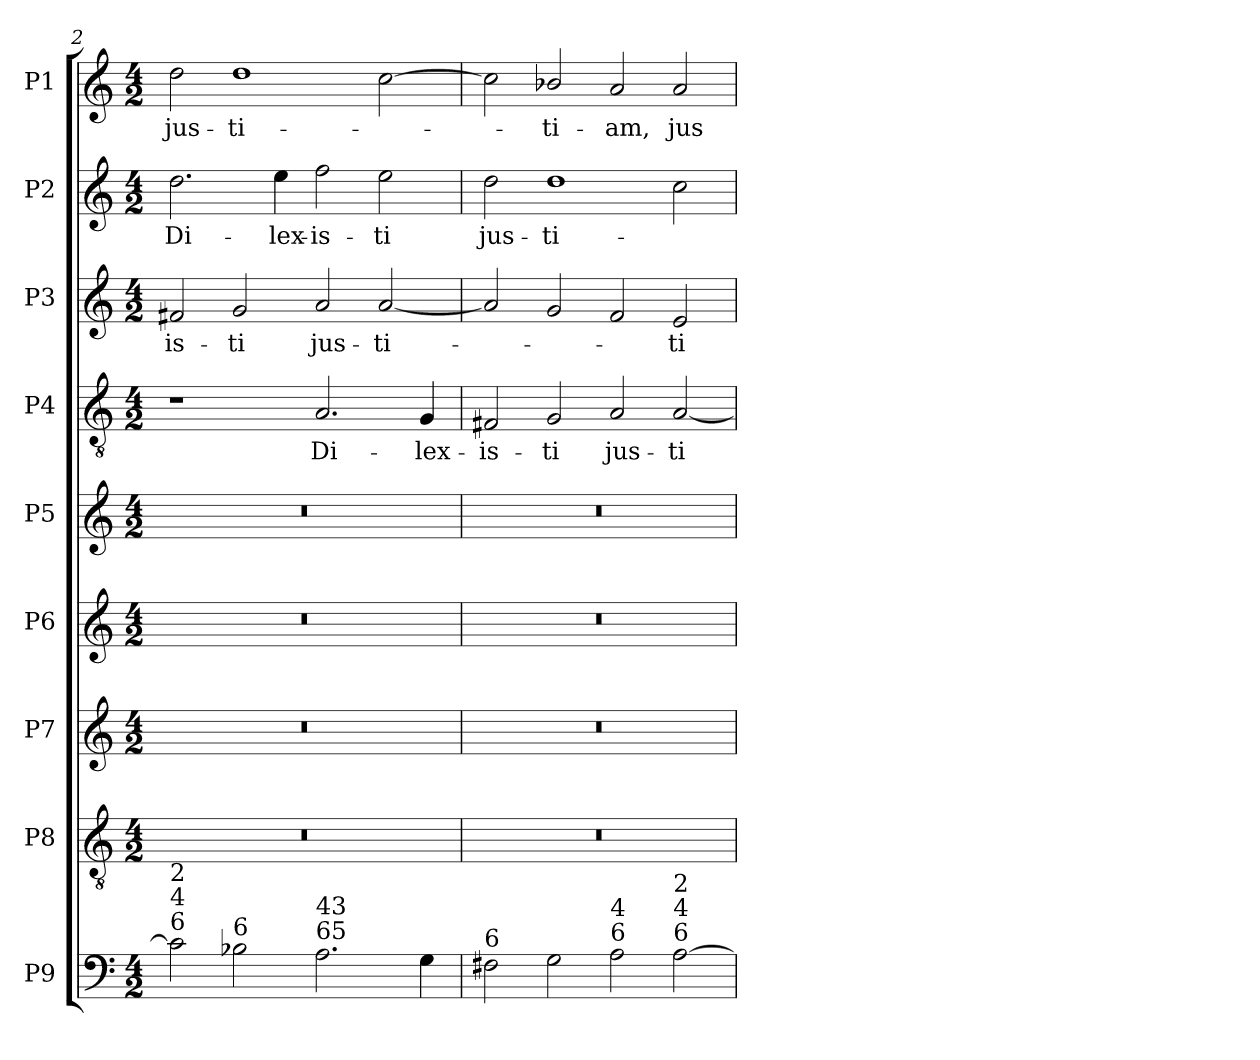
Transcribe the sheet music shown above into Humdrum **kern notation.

**kern	**kern	**kern	**kern	**kern	**kern	**text	**kern	**text	**kern	**text	**kern	**text
*part9	*part8	*part7	*part6	*part5	*part4	*part4	*part3	*part3	*part2	*part2	*part1	*part1
*staff9	*staff8	*staff7	*staff6	*staff5	*staff4	*staff4	*staff3	*staff3	*staff2	*staff2	*staff1	*staff1
*I"P9	*I"P8	*I"P7	*I"P6	*I"P5	*I"P4	*	*I"P3	*	*I"P2	*	*I"P1	*
*clefF4	*clefGv2	*clefG2	*clefG2	*clefG2	*clefGv2	*	*clefG2	*	*clefG2	*	*clefG2	*
*	*ITrd7c12	*	*	*	*ITrd7c12	*	*	*	*	*	*	*
*k[]	*k[]	*k[]	*k[]	*k[]	*k[]	*	*k[]	*	*k[]	*	*k[]	*
*C:	*C:	*C:	*C:	*C:	*C:	*	*C:	*	*C:	*	*C:	*
*M4/2	*M4/2	*M4/2	*M4/2	*M4/2	*M4/2	*	*M4/2	*	*M4/2	*	*M4/2	*
=2	=2	=2	=2	=2	=2	=2	=2	=2	=2	=2	=2	=2
!	!LO:N:vis=1	!LO:N:vis=1	!LO:N:vis=1	!LO:N:vis=1	!	!	!	!	!	!	!	!
!	!	!	!	!	!	!	!	!LO:LY:b:color=#000000	!	!	!	!
!	!	!	!	!	!	!	!	!	!	!LO:LY:b:color=#000000	!	!
!LO:TX:a:t=6	!	!	!	!	!	!	!	!	!	!	!	!
!LO:TX:t=4	!	!	!	!	!	!	!	!	!	!	!	!
!LO:TX:t=2	!	!	!	!	!	!	!	!	!	!	!	!
!	!	!	!	!	!	!	!	!	!	!	!	!LO:LY:b:color=#000000
2ci\]	0r	0r	0r	0r	1r	.	2f#Xi/	-is-	2.ddi\	Di-	2ddi\	jus-
!	!	!	!	!	!	!	!	!LO:LY:b:color=#000000	!	!	!	!
!LO:TX:a:t=6	!	!	!	!	!	!	!	!	!	!	!	!
!	!	!	!	!	!	!	!	!	!	!	!	!LO:LY:b:color=#000000
2B-Xi\	.	.	.	.	.	.	2gi/	-ti	.	.	1ddi	-ti-
!	!	!	!	!	!	!	!	!	!	!LO:LY:b:color=#000000	!	!
.	.	.	.	.	.	.	.	.	4eei\	-lex-	.	.
!	!	!	!	!	!	!LO:LY:b:color=#000000	!	!	!	!	!	!
!	!	!	!	!	!	!	!	!LO:LY:b:color=#000000	!	!	!	!
!LO:TX:a:t=65	!	!	!	!	!	!	!	!	!	!	!	!
!LO:TX:t=43	!	!	!	!	!	!	!	!	!	!	!	!
!	!	!	!	!	!	!	!	!	!	!LO:LY:b:color=#000000	!	!
2.Ai\	.	.	.	.	2.AAi/	Di-	2ai/	jus-	2ffi\	-is-	.	.
!	!	!	!	!	!	!	!	!LO:LY:b:color=#000000	!	!	!	!
!	!	!	!	!	!	!	!	!	!	!LO:LY:b:color=#000000	!	!
.	.	.	.	.	.	.	[2ai/	-ti-	2eei\	-ti	[2cci\	.
!	!	!	!	!	!	!LO:LY:b:color=#000000	!	!	!	!	!	!
4Gi\	.	.	.	.	4GGi/	-lex-	.	.	.	.	.	.
=3	=3	=3	=3	=3	=3	=3	=3	=3	=3	=3	=3	=3
!	!LO:N:vis=1	!LO:N:vis=1	!LO:N:vis=1	!LO:N:vis=1	!	!	!	!	!	!	!	!
!	!	!	!	!	!	!LO:LY:b:color=#000000	!	!	!	!	!	!
!LO:TX:a:t=6	!	!	!	!	!	!	!	!	!	!	!	!
!	!	!	!	!	!	!	!	!	!	!LO:LY:b:color=#000000	!	!
2F#Xi\	0r	0r	0r	0r	2FF#Xi/	-is-	2ai/]	.	2ddi\	jus-	2cci\]	.
!	!	!	!	!	!	!LO:LY:b:color=#000000	!	!	!	!	!	!
!	!	!	!	!	!	!	!	!	!	!LO:LY:b:color=#000000	!	!
!	!	!	!	!	!	!	!	!	!	!	!	!LO:LY:b:color=#000000
2Gi\	.	.	.	.	2GGi/	-ti	2gi/	.	1ddi	-ti-	2b-Xi/	-ti-
!	!	!	!	!	!	!LO:LY:b:color=#000000	!	!	!	!	!	!
!LO:TX:a:t=6	!	!	!	!	!	!	!	!	!	!	!	!
!LO:TX:t=4	!	!	!	!	!	!	!	!	!	!	!	!
!	!	!	!	!	!	!	!	!	!	!	!	!LO:LY:b:color=#000000
2Ai\	.	.	.	.	2AAi/	jus-	2fi/	.	.	.	2ai/	-am,
!	!	!	!	!	!	!LO:LY:b:color=#000000	!	!	!	!	!	!
!	!	!	!	!	!	!	!	!LO:LY:b:color=#000000	!	!	!	!
!LO:TX:a:t=6	!	!	!	!	!	!	!	!	!	!	!	!
!LO:TX:t=4	!	!	!	!	!	!	!	!	!	!	!	!
!LO:TX:t=2	!	!	!	!	!	!	!	!	!	!	!	!
!	!	!	!	!	!	!	!	!	!	!	!	!LO:LY:b:color=#000000
[2Ai\	.	.	.	.	[2AAi/	-ti-	2ei/	-ti-	2cci\	.	2ai/	jus-
=	=	=	=	=	=	=	=	=	=	=	=	=
*-	*-	*-	*-	*-	*-	*-	*-	*-	*-	*-	*-	*-
